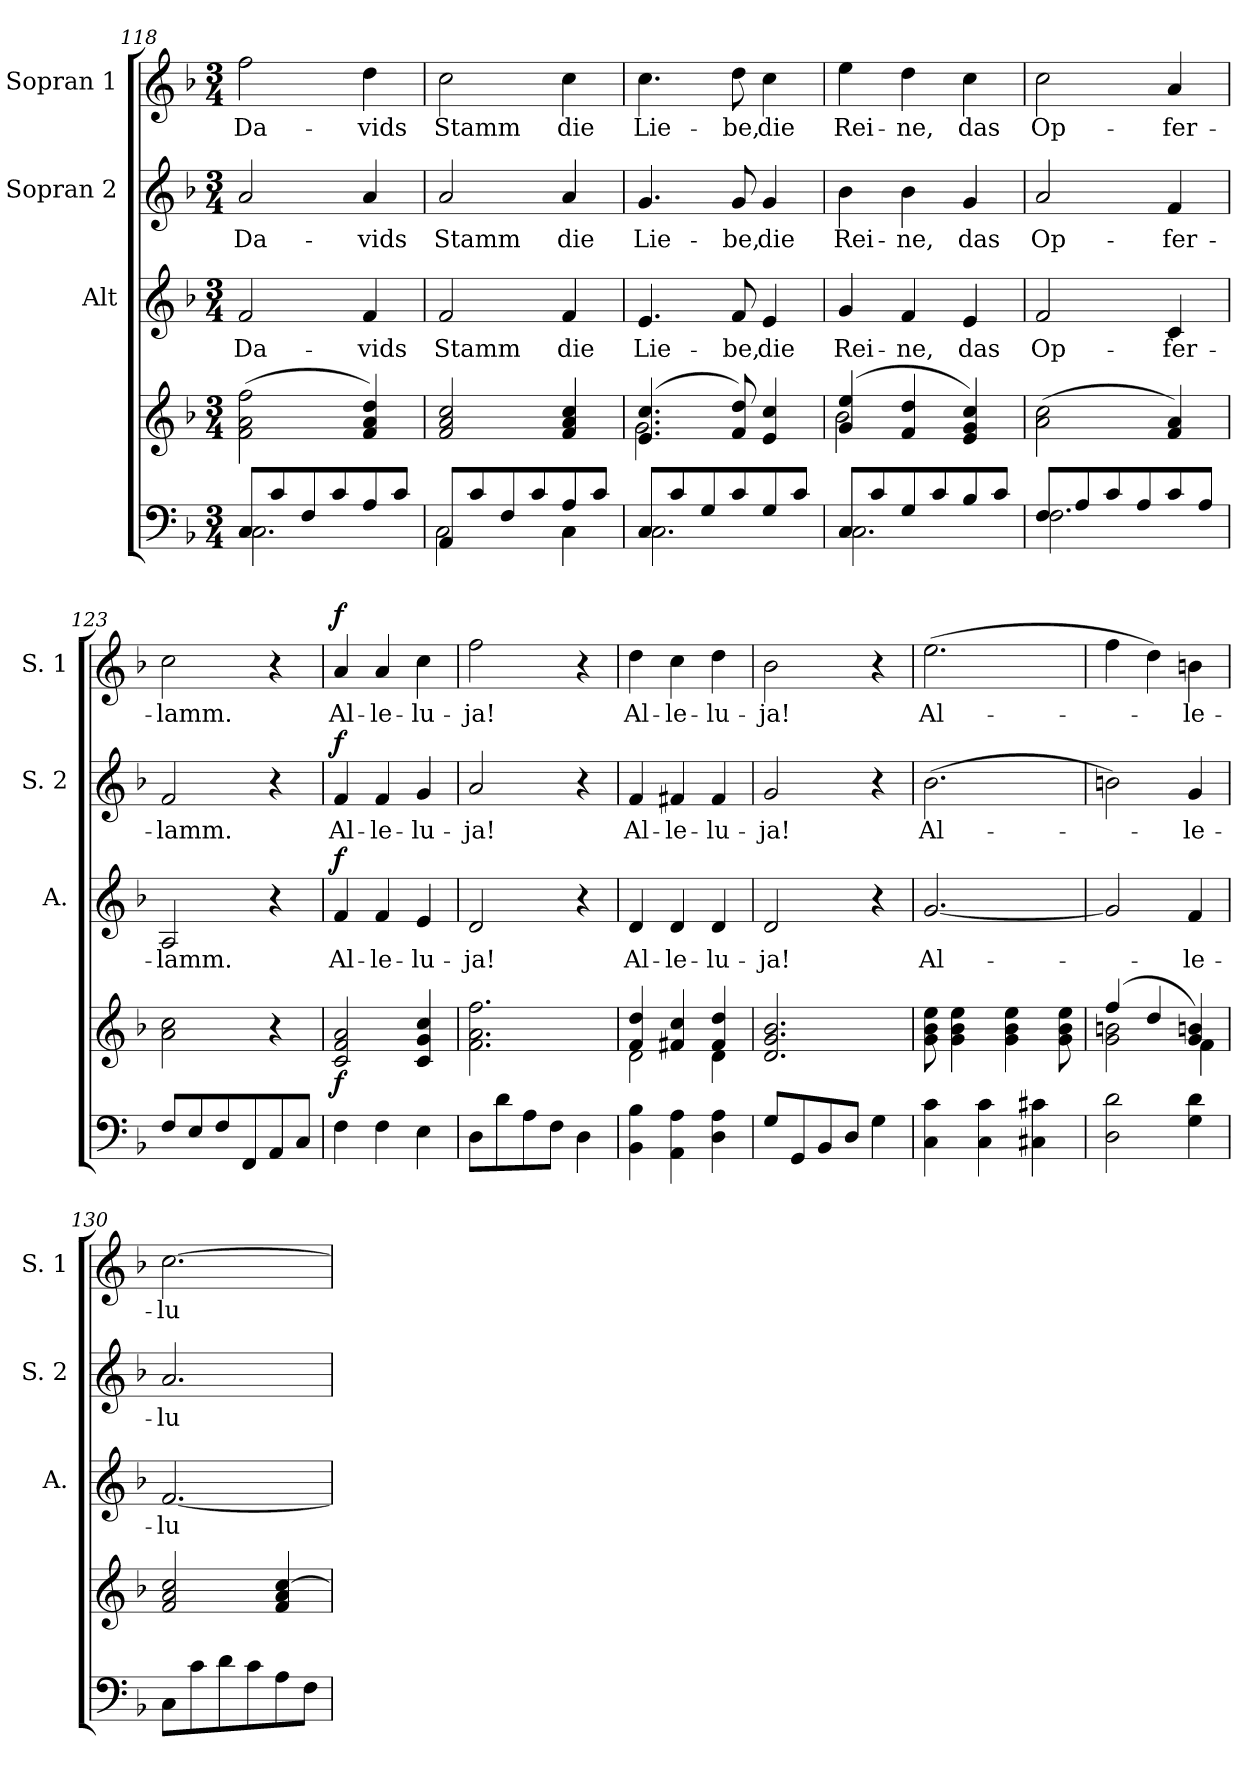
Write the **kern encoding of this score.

**kern	**kern	**dynam	**kern	**text	**dynam	**kern	**text	**dynam	**kern	**text	**dynam
*part4	*part4	*part4	*part3	*part3	*part3	*part2	*part2	*part2	*part1	*part1	*part1
*staff5	*staff4	*staff4/5	*staff3	*staff3	*staff3	*staff2	*staff2	*staff2	*staff1	*staff1	*staff1
*	*	*	*I"Alt	*	*	*I"Sopran 2	*	*	*I"Sopran 1	*	*
*	*	*	*I'A.	*	*	*I'S. 2	*	*	*I'S. 1	*	*
*clefF4	*clefG2	*	*clefG2	*	*	*clefG2	*	*	*clefG2	*	*
*k[b-]	*k[b-]	*	*k[b-]	*	*	*k[b-]	*	*	*k[b-]	*	*
*F:	*F:	*	*F:	*	*	*F:	*	*	*F:	*	*
*M3/4	*M3/4	*	*M3/4	*	*	*M3/4	*	*	*M3/4	*	*
=118	=118	=118	=118	=118	=118	=118	=118	=118	=118	=118	=118
*^	*	*	*	*	*	*	*	*	*	*	*
!	!	!	!	!	!LO:LY:b	!	!	!LO:LY:b	!	!	!LO:LY:b	!
8C/L	2.C\	(>2f\ 2a\ 2ff\	.	2f/	Da-	.	2a/	Da-	.	2ff\	Da-	.
8c/	.	.	.	.	.	.	.	.	.	.	.	.
8F/	.	.	.	.	.	.	.	.	.	.	.	.
8c/	.	.	.	.	.	.	.	.	.	.	.	.
!	!	!	!	!	!LO:LY:b	!	!	!LO:LY:b	!	!	!LO:LY:b	!
8A/	.	4f/ 4a/ 4dd/)	.	4f/	-vids	.	4a/	-vids	.	4dd\	-vids	.
8c/J	.	.	.	.	.	.	.	.	.	.	.	.
=119	=119	=119	=119	=119	=119	=119	=119	=119	=119	=119	=119	=119
!	!	!	!	!	!LO:LY:b	!	!	!LO:LY:b	!	!	!LO:LY:b	!
8AA/L	2C\	2f/ 2a/ 2cc/	.	2f/	Stamm	.	2a/	Stamm	.	2cc\	Stamm	.
8c/	.	.	.	.	.	.	.	.	.	.	.	.
8F/	.	.	.	.	.	.	.	.	.	.	.	.
8c/	.	.	.	.	.	.	.	.	.	.	.	.
!	!	!	!	!	!LO:LY:b	!	!	!LO:LY:b	!	!	!LO:LY:b	!
8A/	4C\	4f/ 4a/ 4cc/	.	4f/	die	.	4a/	die	.	4cc\	die	.
8c/J	.	.	.	.	.	.	.	.	.	.	.	.
=120	=120	=120	=120	=120	=120	=120	=120	=120	=120	=120	=120	=120
*	*	*^	*	*	*	*	*	*	*	*	*	*
!	!	!	!	!	!	!LO:LY:b	!	!	!LO:LY:b	!	!	!LO:LY:b	!
8C/L	2.C\	(<4.e/ 4.cc/	2.g\	.	4.e/	Lie-	.	4.g/	Lie-	.	4.cc\	Lie-	.
8c/	.	.	.	.	.	.	.	.	.	.	.	.	.
8G/	.	.	.	.	.	.	.	.	.	.	.	.	.
!	!	!	!	!	!	!LO:LY:b	!	!	!LO:LY:b	!	!	!LO:LY:b	!
8c/	.	8f/ 8dd/)	.	.	8f/	-be,	.	8g/	-be,	.	8dd\	-be,	.
!	!	!	!	!	!	!LO:LY:b	!	!	!LO:LY:b	!	!	!LO:LY:b	!
8G/	.	4e/ 4cc/	.	.	4e/	die	.	4g/	die	.	4cc\	die	.
8c/J	.	.	.	.	.	.	.	.	.	.	.	.	.
=121	=121	=121	=121	=121	=121	=121	=121	=121	=121	=121	=121	=121	=121
!	!	!	!	!	!	!LO:LY:b	!	!	!LO:LY:b	!	!	!LO:LY:b	!
8C/L	2.C\	(4g/ 4ee/	2b-\	.	4g/	Rei-	.	4b-\	Rei-	.	4ee\	Rei-	.
8c/	.	.	.	.	.	.	.	.	.	.	.	.	.
!	!	!	!	!	!	!LO:LY:b	!	!	!LO:LY:b	!	!	!LO:LY:b	!
8G/	.	4f/ 4dd/	.	.	4f/	-ne,	.	4b-\	-ne,	.	4dd\	-ne,	.
8c/	.	.	.	.	.	.	.	.	.	.	.	.	.
!	!	!	!	!	!	!LO:LY:b	!	!	!LO:LY:b	!	!	!LO:LY:b	!
8B-/	.	4e/ 4g/ 4cc/)	4ryy	.	4e/	das	.	4g/	das	.	4cc\	das	.
8c/J	.	.	.	.	.	.	.	.	.	.	.	.	.
*	*	*v	*v	*	*	*	*	*	*	*	*	*	*
=122	=122	=122	=122	=122	=122	=122	=122	=122	=122	=122	=122	=122
!	!	!	!	!	!LO:LY:b	!	!	!LO:LY:b	!	!	!LO:LY:b	!
8F/L	2.F\	(>2a\ 2cc\	.	2f/	Op-	.	2a/	Op-	.	2cc\	Op-	.
8A/	.	.	.	.	.	.	.	.	.	.	.	.
8c/	.	.	.	.	.	.	.	.	.	.	.	.
8A/	.	.	.	.	.	.	.	.	.	.	.	.
!	!	!	!	!	!LO:LY:b	!	!	!LO:LY:b	!	!	!LO:LY:b	!
8c/	.	4f/ 4a/)	.	4c/	-fer-	.	4f/	-fer-	.	4a/	-fer-	.
8A/J	.	.	.	.	.	.	.	.	.	.	.	.
*v	*v	*	*	*	*	*	*	*	*	*	*	*
!!LO:LB:g=z
=123	=123	=123	=123	=123	=123	=123	=123	=123	=123	=123	=123
!	!	!	!	!LO:LY:b	!	!	!LO:LY:b	!	!	!LO:LY:b	!
8F/L	2a\ 2cc\	.	2A/	-lamm.	.	2f/	-lamm.	.	2cc\	-lamm.	.
8E/	.	.	.	.	.	.	.	.	.	.	.
8F/	.	.	.	.	.	.	.	.	.	.	.
8FF/	.	.	.	.	.	.	.	.	.	.	.
8AA/	4r	.	4r	.	.	4r	.	.	4r	.	.
8C/J	.	.	.	.	.	.	.	.	.	.	.
=124	=124	=124	=124	=124	=124	=124	=124	=124	=124	=124	=124
!	!	!LO:DY:b	!	!LO:LY:b	!LO:DY:a	!	!LO:LY:b	!LO:DY:a	!	!LO:LY:b	!LO:DY:a
4F\	2c/ 2f/ 2a/	f	4f/	Al-	f	4f/	Al-	f	4a/	Al-	f
!	!	!	!	!LO:LY:b	!	!	!LO:LY:b	!	!	!LO:LY:b	!
4F\	.	.	4f/	-le-	.	4f/	-le-	.	4a/	-le-	.
!	!	!	!	!LO:LY:b	!	!	!LO:LY:b	!	!	!LO:LY:b	!
4E\	4c/ 4g/ 4cc/	.	4e/	-lu-	.	4g/	-lu-	.	4cc\	-lu-	.
=125	=125	=125	=125	=125	=125	=125	=125	=125	=125	=125	=125
!	!	!	!	!LO:LY:b	!	!	!LO:LY:b	!	!	!LO:LY:b	!
8D\L	2.f\ 2.a\ 2.ff\	.	2d/	-ja!	.	2a/	-ja!	.	2ff\	-ja!	.
8d\	.	.	.	.	.	.	.	.	.	.	.
8A\	.	.	.	.	.	.	.	.	.	.	.
8F\J	.	.	.	.	.	.	.	.	.	.	.
4D\	.	.	4r	.	.	4r	.	.	4r	.	.
=126	=126	=126	=126	=126	=126	=126	=126	=126	=126	=126	=126
*	*^	*	*	*	*	*	*	*	*	*	*
!	!	!	!	!	!LO:LY:b	!	!	!LO:LY:b	!	!	!LO:LY:b	!
4BB-\ 4B-\	4f/ 4dd/	2d\	.	4d/	Al-	.	4f/	Al-	.	4dd\	Al-	.
!	!	!	!	!	!LO:LY:b	!	!	!LO:LY:b	!	!	!LO:LY:b	!
4AA\ 4A\	4f#X/ 4cc/	.	.	4d/	-le-	.	4f#X/	-le-	.	4cc\	-le-	.
!	!	!	!	!	!LO:LY:b	!	!	!LO:LY:b	!	!	!LO:LY:b	!
4D\ 4A\	4f#/ 4dd/	4d\	.	4d/	-lu-	.	4f#/	-lu-	.	4dd\	-lu-	.
=127	=127	=127	=127	=127	=127	=127	=127	=127	=127	=127	=127	=127
!	!	!	!	!	!LO:LY:b	!	!	!LO:LY:b	!	!	!LO:LY:b	!
*	*v	*v	*	*	*	*	*	*	*	*	*	*
8G/L	2.d/ 2.g/ 2.b-/	.	2d/	-ja!	.	2g/	-ja!	.	2b-\	-ja!	.
8GG/	.	.	.	.	.	.	.	.	.	.	.
8BB-/	.	.	.	.	.	.	.	.	.	.	.
8D/J	.	.	.	.	.	.	.	.	.	.	.
4G\	.	.	4r	.	.	4r	.	.	4r	.	.
=128	=128	=128	=128	=128	=128	=128	=128	=128	=128	=128	=128
!	!	!	!	!LO:LY:b	!	!	!LO:LY:b	!	!	!LO:LY:b	!
4C\ 4c\	8g\ 8b-\ 8ee\	.	[2.g/	Al-	.	(>2.b-\	Al-	.	(>2.ee\	Al-	.
.	4g\ 4b-\ 4ee\	.	.	.	.	.	.	.	.	.	.
4C\ 4c\	.	.	.	.	.	.	.	.	.	.	.
.	4g\ 4b-\ 4ee\	.	.	.	.	.	.	.	.	.	.
4C#X\ 4c#X\	.	.	.	.	.	.	.	.	.	.	.
.	8g\ 8b-\ 8ee\	.	.	.	.	.	.	.	.	.	.
=129	=129	=129	=129	=129	=129	=129	=129	=129	=129	=129	=129
*	*^	*	*	*	*	*	*	*	*	*	*
2D\ 2d\	(4ff/	2g\ 2bn\	.	2g/]	.	.	2bn\)	.	.	4ff\	.	.
.	4dd/	.	.	.	.	.	.	.	.	4dd\)	.	.
!	!	!	!	!	!LO:LY:b	!	!	!LO:LY:b	!	!	!LO:LY:b	!
4G\ 4d\	4g/ 4bn/)	4f\	.	4f/	-le-	.	4g/	-le-	.	4bn\	-le-	.
!!LO:PB:g=z
=130	=130	=130	=130	=130	=130	=130	=130	=130	=130	=130	=130	=130
!	!	!	!	!	!LO:LY:b	!	!	!LO:LY:b	!	!	!LO:LY:b	!
*	*v	*v	*	*	*	*	*	*	*	*	*	*
8C\L	2f/ 2a/ 2cc/	.	[2.f/	-lu-	.	2.a/	-lu-	.	[2.cc\	-lu-	.
8c\	.	.	.	.	.	.	.	.	.	.	.
8d\	.	.	.	.	.	.	.	.	.	.	.
8c\	.	.	.	.	.	.	.	.	.	.	.
8A\	4f/ 4a/ [>4cc/	.	.	.	.	.	.	.	.	.	.
8F\J	.	.	.	.	.	.	.	.	.	.	.
=	=	=	=	=	=	=	=	=	=	=	=
*-	*-	*-	*-	*-	*-	*-	*-	*-	*-	*-	*-
